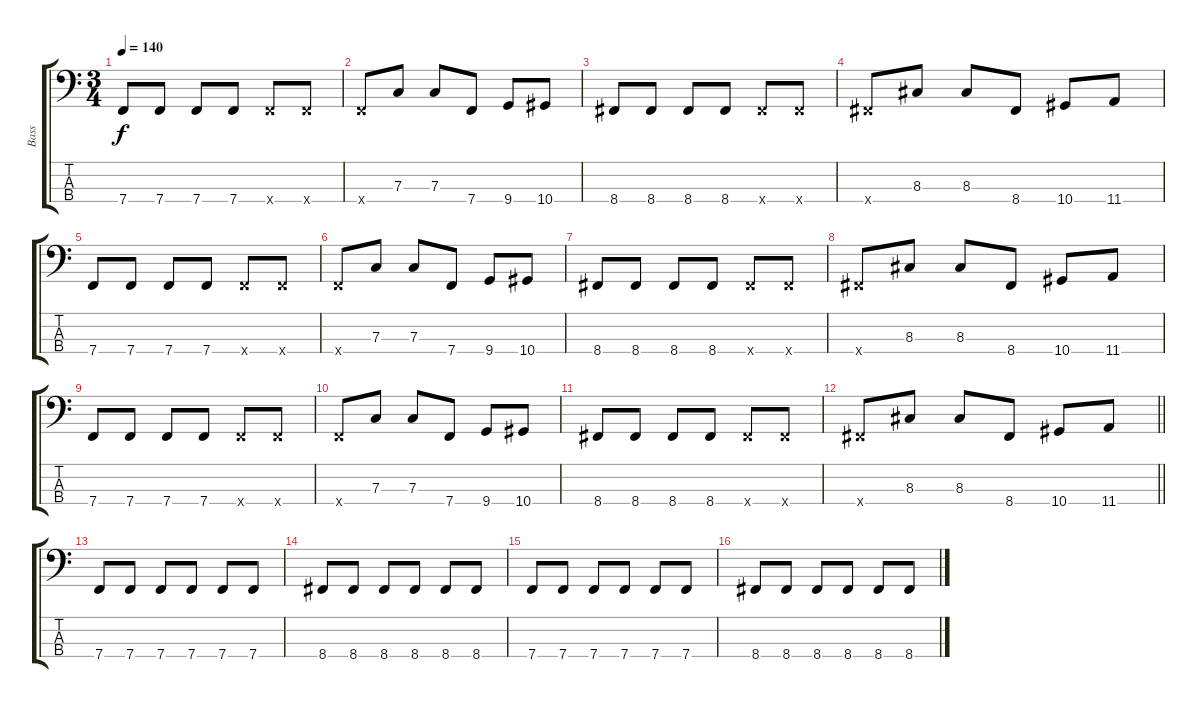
\track ("Bass" "Bass") {instrument electricbassfinger}
\staff {score tabs}
\tuning (Gb3 Db2 F1 Bb0) {hide}
\ts (3 4)
\tempo 140
\clef f4
\ks c
7.4.8{dy f} 7.4.8 7.4.8 7.4.8 7.4{x}.8 7.4{x}.8 |
7.4{x}.8 7.3.8 7.3.8 7.4.8 9.4.8 10.4.8 |
8.4.8 8.4.8 8.4.8 8.4.8 8.4{x}.8 8.4{x}.8 |
8.4{x}.8 8.3.8 8.3.8 8.4.8 10.4.8 11.4.8 |
7.4.8 7.4.8 7.4.8 7.4.8 7.4{x}.8 7.4{x}.8 |
7.4{x}.8 7.3.8 7.3.8 7.4.8 9.4.8 10.4.8 |
8.4.8 8.4.8 8.4.8 8.4.8 8.4{x}.8 8.4{x}.8 |
8.4{x}.8 8.3.8 8.3.8 8.4.8 10.4.8 11.4.8 |
7.4.8 7.4.8 7.4.8 7.4.8 7.4{x}.8 7.4{x}.8 |
7.4{x}.8 7.3.8 7.3.8 7.4.8 9.4.8 10.4.8 |
8.4.8 8.4.8 8.4.8 8.4.8 8.4{x}.8 8.4{x}.8 |
\barLineRight lightlight
8.4{x}.8 8.3.8 8.3.8 8.4.8 10.4.8 11.4.8 |
\section ("" "")
7.4.8 7.4.8 7.4.8 7.4.8 7.4.8 7.4.8 |
8.4.8 8.4.8 8.4.8 8.4.8 8.4.8 8.4.8 |
7.4.8 7.4.8 7.4.8 7.4.8 7.4.8 7.4.8 |
8.4.8 8.4.8 8.4.8 8.4.8 8.4.8 8.4.8
